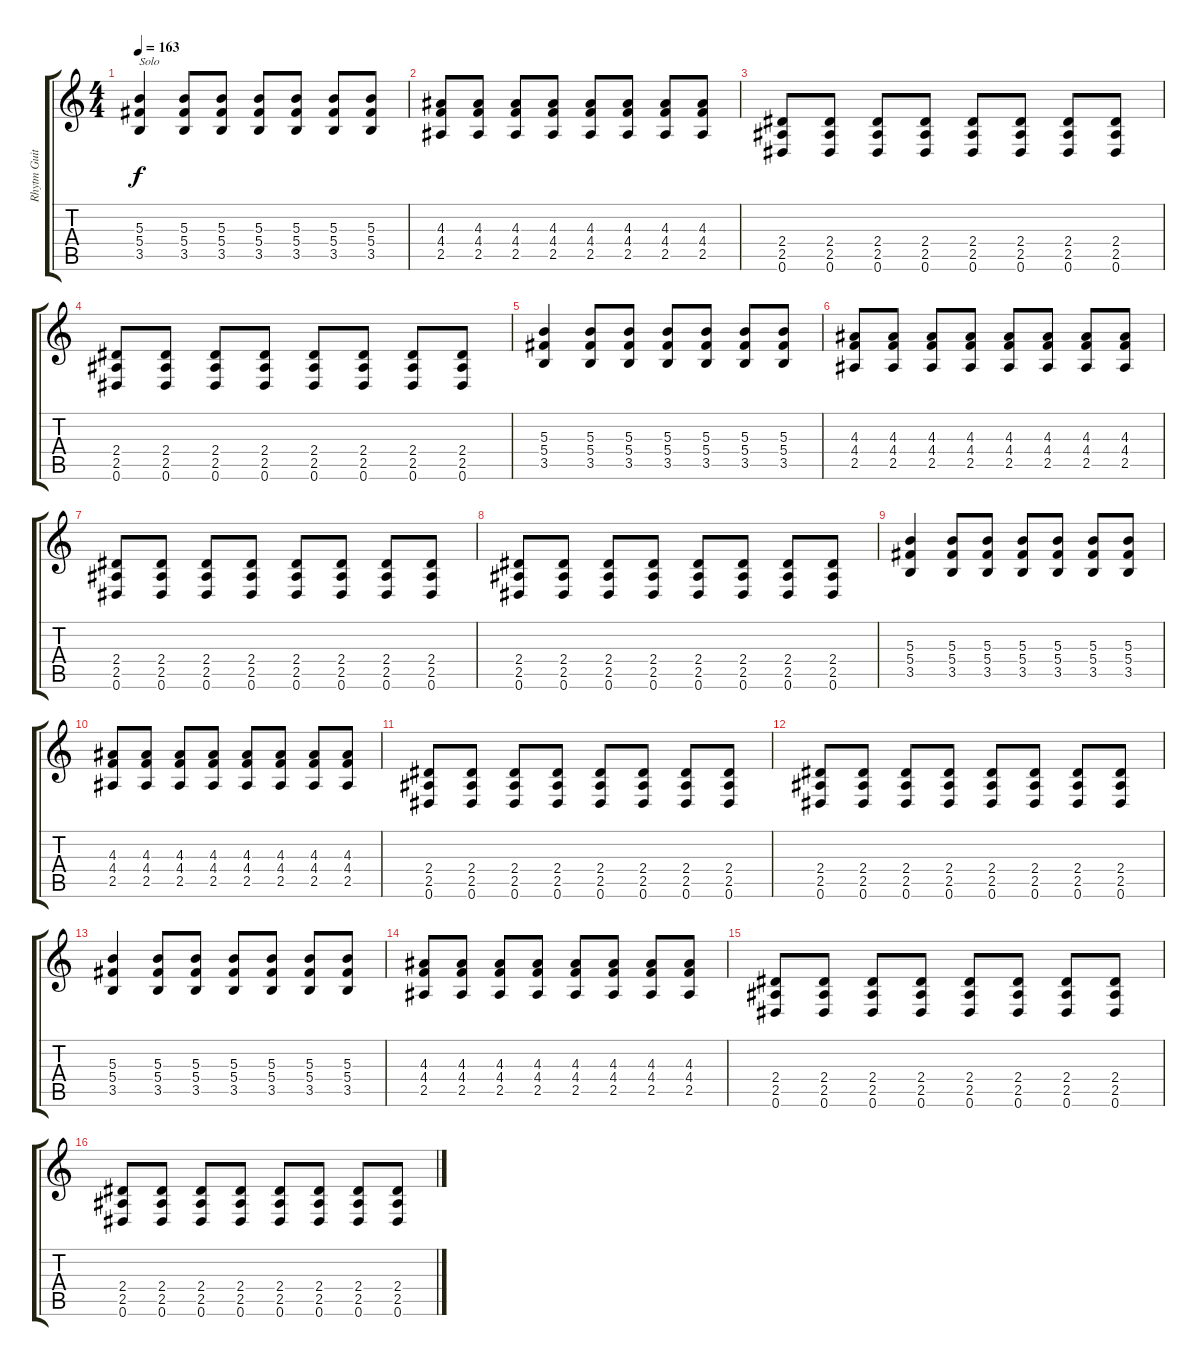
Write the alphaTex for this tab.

\track ("Rhytm Guitar" "Rhytm Guit") {instrument distortionguitar}
\staff {score tabs}
\tuning (Eb4 Bb3 Gb3 Db3 Ab2 Eb2) {hide}
\ts (4 4)
\tempo 163
\clef g2
\ks c
(5.3 5.4 3.5).4{txt "Solo" dy f} (5.3 5.4 3.5).8 (5.3 5.4 3.5).8 (5.3 5.4 3.5).8 (5.3 5.4 3.5).8 (5.3 5.4 3.5).8 (5.3 5.4 3.5).8 |
(4.3 4.4 2.5).8 (4.3 4.4 2.5).8 (4.3 4.4 2.5).8 (4.3 4.4 2.5).8 (4.3 4.4 2.5).8 (4.3 4.4 2.5).8 (4.3 4.4 2.5).8 (4.3 4.4 2.5).8 |
(2.4 2.5 0.6).8 (2.4 2.5 0.6).8 (2.4 2.5 0.6).8 (2.4 2.5 0.6).8 (2.4 2.5 0.6).8 (2.4 2.5 0.6).8 (2.4 2.5 0.6).8 (2.4 2.5 0.6).8 |
(2.4 2.5 0.6).8 (2.4 2.5 0.6).8 (2.4 2.5 0.6).8 (2.4 2.5 0.6).8 (2.4 2.5 0.6).8 (2.4 2.5 0.6).8 (2.4 2.5 0.6).8 (2.4 2.5 0.6).8 |
(5.3 5.4 3.5).4 (5.3 5.4 3.5).8 (5.3 5.4 3.5).8 (5.3 5.4 3.5).8 (5.3 5.4 3.5).8 (5.3 5.4 3.5).8 (5.3 5.4 3.5).8 |
(4.3 4.4 2.5).8 (4.3 4.4 2.5).8 (4.3 4.4 2.5).8 (4.3 4.4 2.5).8 (4.3 4.4 2.5).8 (4.3 4.4 2.5).8 (4.3 4.4 2.5).8 (4.3 4.4 2.5).8 |
(2.4 2.5 0.6).8 (2.4 2.5 0.6).8 (2.4 2.5 0.6).8 (2.4 2.5 0.6).8 (2.4 2.5 0.6).8 (2.4 2.5 0.6).8 (2.4 2.5 0.6).8 (2.4 2.5 0.6).8 |
(2.4 2.5 0.6).8 (2.4 2.5 0.6).8 (2.4 2.5 0.6).8 (2.4 2.5 0.6).8 (2.4 2.5 0.6).8 (2.4 2.5 0.6).8 (2.4 2.5 0.6).8 (2.4 2.5 0.6).8 |
(5.3 5.4 3.5).4 (5.3 5.4 3.5).8 (5.3 5.4 3.5).8 (5.3 5.4 3.5).8 (5.3 5.4 3.5).8 (5.3 5.4 3.5).8 (5.3 5.4 3.5).8 |
(4.3 4.4 2.5).8 (4.3 4.4 2.5).8 (4.3 4.4 2.5).8 (4.3 4.4 2.5).8 (4.3 4.4 2.5).8 (4.3 4.4 2.5).8 (4.3 4.4 2.5).8 (4.3 4.4 2.5).8 |
(2.4 2.5 0.6).8 (2.4 2.5 0.6).8 (2.4 2.5 0.6).8 (2.4 2.5 0.6).8 (2.4 2.5 0.6).8 (2.4 2.5 0.6).8 (2.4 2.5 0.6).8 (2.4 2.5 0.6).8 |
(2.4 2.5 0.6).8 (2.4 2.5 0.6).8 (2.4 2.5 0.6).8 (2.4 2.5 0.6).8 (2.4 2.5 0.6).8 (2.4 2.5 0.6).8 (2.4 2.5 0.6).8 (2.4 2.5 0.6).8 |
(5.3 5.4 3.5).4 (5.3 5.4 3.5).8 (5.3 5.4 3.5).8 (5.3 5.4 3.5).8 (5.3 5.4 3.5).8 (5.3 5.4 3.5).8 (5.3 5.4 3.5).8 |
(4.3 4.4 2.5).8 (4.3 4.4 2.5).8 (4.3 4.4 2.5).8 (4.3 4.4 2.5).8 (4.3 4.4 2.5).8 (4.3 4.4 2.5).8 (4.3 4.4 2.5).8 (4.3 4.4 2.5).8 |
(2.4 2.5 0.6).8 (2.4 2.5 0.6).8 (2.4 2.5 0.6).8 (2.4 2.5 0.6).8 (2.4 2.5 0.6).8 (2.4 2.5 0.6).8 (2.4 2.5 0.6).8 (2.4 2.5 0.6).8 |
(2.4 2.5 0.6).8 (2.4 2.5 0.6).8 (2.4 2.5 0.6).8 (2.4 2.5 0.6).8 (2.4 2.5 0.6).8 (2.4 2.5 0.6).8 (2.4 2.5 0.6).8 (2.4 2.5 0.6).8
